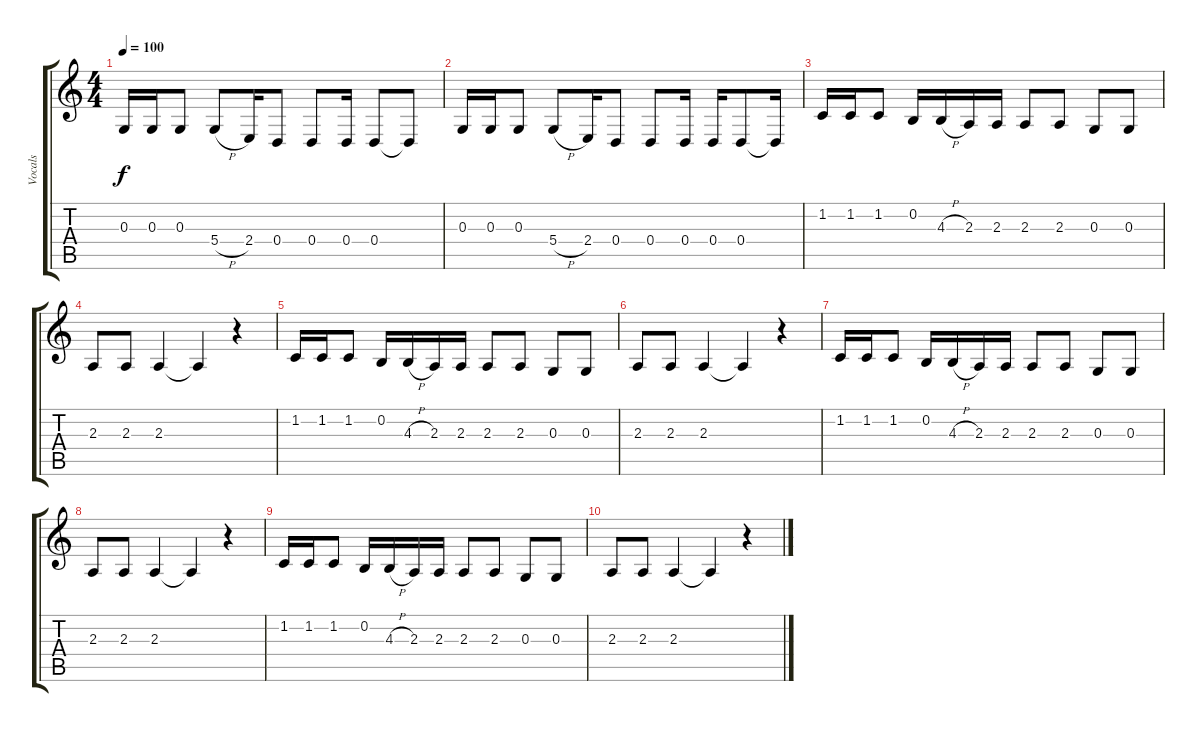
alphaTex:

\track ("Vocals" "Vocals") {instrument choiraahs}
\staff {score tabs}
\tuning (E4 B3 G3 D3 A2 E2) {hide}
\ts (4 4)
\tempo 100
\clef g2
\ks c
0.3.16{dy f} 0.3.16 0.3.8 5.4{h}.8 2.4.16 0.4.8 0.4.8 0.4.16 0.4.8 0.4{t}.8 |
0.3.16 0.3.16 0.3.8 5.4{h}.8 2.4.16 0.4.8 0.4.8 0.4.16 0.4.16 0.4.8 0.4{t}.16 |
1.2.16 1.2.16 1.2.8 0.2.16 4.3{h}.16 2.3.16 2.3.16 2.3.8 2.3.8 0.3.8 0.3.8 |
2.3.8 2.3.8 2.3.4 2.3{t}.4 r.4 |
1.2.16 1.2.16 1.2.8 0.2.16 4.3{h}.16 2.3.16 2.3.16 2.3.8 2.3.8 0.3.8 0.3.8 |
2.3.8 2.3.8 2.3.4 2.3{t}.4 r.4 |
1.2.16 1.2.16 1.2.8 0.2.16 4.3{h}.16 2.3.16 2.3.16 2.3.8 2.3.8 0.3.8 0.3.8 |
2.3.8 2.3.8 2.3.4 2.3{t}.4 r.4 |
1.2.16 1.2.16 1.2.8 0.2.16 4.3{h}.16 2.3.16 2.3.16 2.3.8 2.3.8 0.3.8 0.3.8 |
2.3.8 2.3.8 2.3.4 2.3{t}.4 r.4
